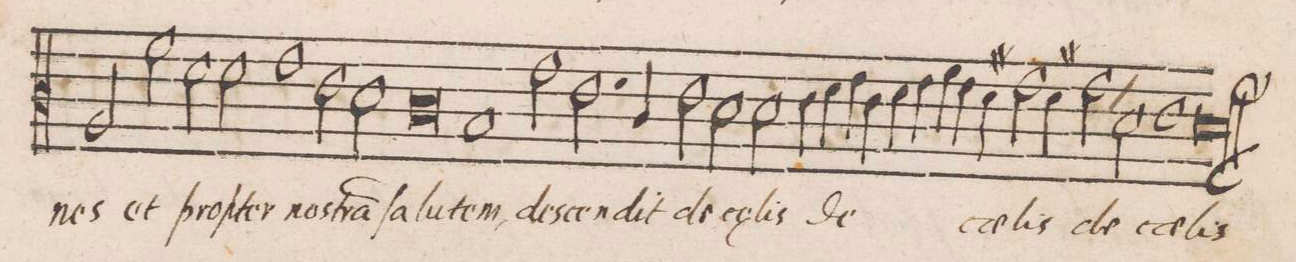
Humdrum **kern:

**kern	**text
*I"CANTVS	*
*clefC3	*
*k[]	*
*met(C|)	*
*M2/1	*
2A/	-nes
2a\	et
=64-	=64-
2f\	prop-
2f\	-ter
1g	nos-
=65-	=65-
2e\	-tra(m)
2d\	ſa-
0c	-lu-
=66-	=66-
1B	-tem,
=67-	=67-
2g\	de-
2.e\	-scen-
4c/	-dit
2e\	de
=68-	=68-
2d\	cae-
2d\	-lis
4e\	de
4f\	.
4g\	.
4e\	.
=69-	=69-
4f\	.
4g\	.
4a\	.
4g\	.
4f#X\	cae-
2g\	.
4f#X\	-lis
=70-	=70-
2g,\	.
2d\	de
1e	cae-
=71-	=71-
0dl	-lis
=72||	=72||
*-	*-
